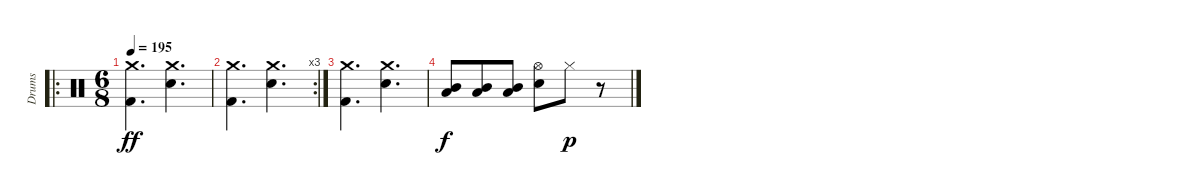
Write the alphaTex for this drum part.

\track ("Drums" "Drums") {instrument percussion}
\staff {score}
\articulation defaults
\ro
\ts (6 8)
\tempo 195
\clef neutral
\ks c
("Crash medium (hit)" "Kick (hit) 2").4{d dy ff} ("Crash medium (hit)" "Electric Snare (hit)").4{d} |
\rc 3
("Crash medium (hit)" "Kick (hit) 2").4{d} ("Crash medium (hit)" "Electric Snare (hit)").4{d} |
("Crash medium (hit)" "Kick (hit) 2").4{d} ("Crash medium (hit)" "Electric Snare (hit)").4{d} |
("Mid Tom (hit)" "Low Tom (hit)").8{dy f} ("Mid Tom (hit)" "Low Tom (hit)").8 ("Mid Tom (hit)" "Low Tom (hit)").8 ("Hi-Hat (open)" "Electric Snare (hit)").8 "Hi-Hat (closed)".8{dy p} r.8
